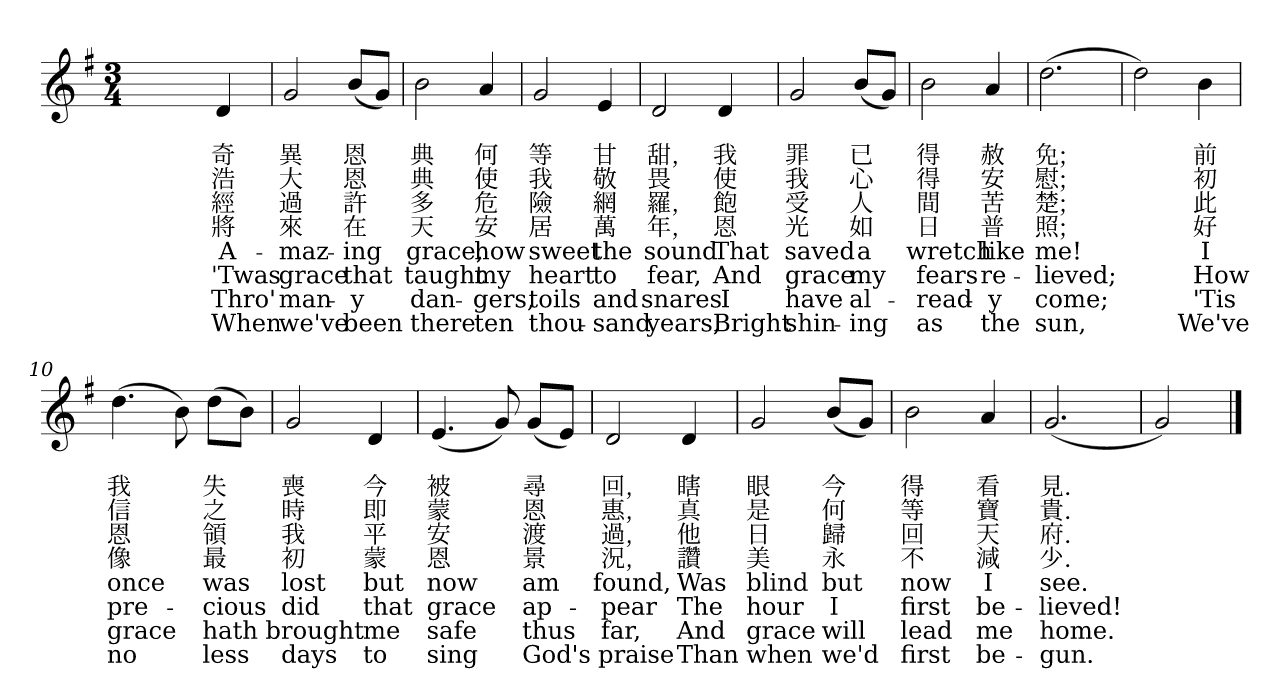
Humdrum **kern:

**kern	**text	**text	**text	**text	**text	**text	**text	**text	**text
*part1	*part1	*part1	*part1	*part1	*part1	*part1	*part1	*part1	*part1
*staff1	*staff1	*staff1	*staff1	*staff1	*staff1	*staff1	*staff1	*staff1	*staff1
*clefG2	*	*	*	*	*	*	*	*	*
*k[f#]	*	*	*	*	*	*	*	*	*
*G:	*	*	*	*	*	*	*	*	*
*M3/4	*	*	*	*	*	*	*	*	*
=1	=1	=1	=1	=1	=1	=1	=1	=1	=1
4ryy	.	.	.	.	.	.	.	.	.
4ryy	.	.	.	.	.	.	.	.	.
!	!	!LO:LY:b	!LO:LY:b	!LO:LY:b	!LO:LY:b	!LO:LY:b	!LO:LY:b	!LO:LY:b	!LO:LY:b
4d/	.	奇	浩	經	將	A-	'Twas	Thro'	When
=2	=2	=2	=2	=2	=2	=2	=2	=2	=2
!	!	!LO:LY:b	!LO:LY:b	!LO:LY:b	!LO:LY:b	!LO:LY:b	!LO:LY:b	!LO:LY:b	!LO:LY:b
2g/	.	異	大	過	來	-maz-	grace	man-	we've
!	!	!LO:LY:b	!LO:LY:b	!LO:LY:b	!LO:LY:b	!LO:LY:b	!LO:LY:b	!LO:LY:b	!LO:LY:b
(<8b/L	.	恩	恩	許	在	-ing	that	-y	been
8g/J)	.	.	.	.	.	.	.	.	.
=3	=3	=3	=3	=3	=3	=3	=3	=3	=3
!	!	!LO:LY:b	!LO:LY:b	!LO:LY:b	!LO:LY:b	!LO:LY:b	!LO:LY:b	!LO:LY:b	!LO:LY:b
2b\	.	典	典	多	天	grace,	taught	dan-	there
!	!	!LO:LY:b	!LO:LY:b	!LO:LY:b	!LO:LY:b	!LO:LY:b	!LO:LY:b	!LO:LY:b	!LO:LY:b
4a/	.	何	使	危	安	how	my	-gers,	ten
=4	=4	=4	=4	=4	=4	=4	=4	=4	=4
!	!	!LO:LY:b	!LO:LY:b	!LO:LY:b	!LO:LY:b	!LO:LY:b	!LO:LY:b	!LO:LY:b	!LO:LY:b
2g/	.	等	我	險	居	sweet	heart	toils	thou-
!	!	!LO:LY:b	!LO:LY:b	!LO:LY:b	!LO:LY:b	!LO:LY:b	!LO:LY:b	!LO:LY:b	!LO:LY:b
4e/	.	甘	敬	網	萬	the	to	and	-sand
=5	=5	=5	=5	=5	=5	=5	=5	=5	=5
!	!	!LO:LY:b	!LO:LY:b	!LO:LY:b	!LO:LY:b	!LO:LY:b	!LO:LY:b	!LO:LY:b	!LO:LY:b
2d/	.	甜,	畏	羅,	年,	sound	fear,	snares	years,
!	!	!LO:LY:b	!LO:LY:b	!LO:LY:b	!LO:LY:b	!LO:LY:b	!LO:LY:b	!LO:LY:b	!LO:LY:b
4d/	.	我	使	飽	恩	That	And	I	Bright
=6	=6	=6	=6	=6	=6	=6	=6	=6	=6
!	!	!LO:LY:b	!LO:LY:b	!LO:LY:b	!LO:LY:b	!LO:LY:b	!LO:LY:b	!LO:LY:b	!LO:LY:b
2g/	.	罪	我	受	光	saved	grace	have	shin-
!	!	!LO:LY:b	!LO:LY:b	!LO:LY:b	!LO:LY:b	!LO:LY:b	!LO:LY:b	!LO:LY:b	!LO:LY:b
(<8b/L	.	已	心	人	如	a	my	al-	-ing
8g/J)	.	.	.	.	.	.	.	.	.
!!LO:LB:g=z
=7	=7	=7	=7	=7	=7	=7	=7	=7	=7
!	!	!LO:LY:b	!LO:LY:b	!LO:LY:b	!LO:LY:b	!LO:LY:b	!LO:LY:b	!LO:LY:b	!LO:LY:b
2b\	.	得	得	間	日	wretch	fears	-read-	as
!	!	!LO:LY:b	!LO:LY:b	!LO:LY:b	!LO:LY:b	!LO:LY:b	!LO:LY:b	!LO:LY:b	!LO:LY:b
4a/	.	赦	安	苦	普	like	re-	-y	the
=8	=8	=8	=8	=8	=8	=8	=8	=8	=8
!	!	!LO:LY:b	!LO:LY:b	!LO:LY:b	!LO:LY:b	!LO:LY:b	!LO:LY:b	!LO:LY:b	!LO:LY:b
(>2.dd\	.	免;	慰;	楚;	照;	me!	-lieved;	come;	sun,
=9	=9	=9	=9	=9	=9	=9	=9	=9	=9
2dd\)	.	.	.	.	.	.	.	.	.
!	!	!LO:LY:b	!LO:LY:b	!LO:LY:b	!LO:LY:b	!LO:LY:b	!LO:LY:b	!LO:LY:b	!LO:LY:b
4b\	.	前	初	此	好	I	How	'Tis	We've
=10	=10	=10	=10	=10	=10	=10	=10	=10	=10
!	!	!LO:LY:b	!LO:LY:b	!LO:LY:b	!LO:LY:b	!LO:LY:b	!LO:LY:b	!LO:LY:b	!LO:LY:b
(>4.dd\	.	我	信	恩	像	once	pre-	grace	no
8b\)	.	.	.	.	.	.	.	.	.
!	!	!LO:LY:b	!LO:LY:b	!LO:LY:b	!LO:LY:b	!LO:LY:b	!LO:LY:b	!LO:LY:b	!LO:LY:b
(>8dd\L	.	失	之	領	最	was	-cious	hath	less
8b\J)	.	.	.	.	.	.	.	.	.
=11	=11	=11	=11	=11	=11	=11	=11	=11	=11
!	!	!LO:LY:b	!LO:LY:b	!LO:LY:b	!LO:LY:b	!LO:LY:b	!LO:LY:b	!LO:LY:b	!LO:LY:b
2g/	.	喪	時	我	初	lost	did	brought	days
!	!	!LO:LY:b	!LO:LY:b	!LO:LY:b	!LO:LY:b	!LO:LY:b	!LO:LY:b	!LO:LY:b	!LO:LY:b
4d/	.	今	即	平	蒙	but	that	me	to
!!LO:LB:g=z
=12	=12	=12	=12	=12	=12	=12	=12	=12	=12
!	!	!LO:LY:b	!LO:LY:b	!LO:LY:b	!LO:LY:b	!LO:LY:b	!LO:LY:b	!LO:LY:b	!LO:LY:b
(<4.e/	.	被	蒙	安	恩	now	grace	safe	sing
8g/)	.	.	.	.	.	.	.	.	.
!	!	!LO:LY:b	!LO:LY:b	!LO:LY:b	!LO:LY:b	!LO:LY:b	!LO:LY:b	!LO:LY:b	!LO:LY:b
(<8g/L	.	尋	恩	渡	景	am	ap-	thus	God's
8e/J)	.	.	.	.	.	.	.	.	.
=13	=13	=13	=13	=13	=13	=13	=13	=13	=13
!	!	!LO:LY:b	!LO:LY:b	!LO:LY:b	!LO:LY:b	!LO:LY:b	!LO:LY:b	!LO:LY:b	!LO:LY:b
2d/	.	回,	惠,	過,	況,	found,	-pear	far,	praise
!	!	!LO:LY:b	!LO:LY:b	!LO:LY:b	!LO:LY:b	!LO:LY:b	!LO:LY:b	!LO:LY:b	!LO:LY:b
4d/	.	瞎	真	他	讚	Was	The	And	Than
=14	=14	=14	=14	=14	=14	=14	=14	=14	=14
!	!	!LO:LY:b	!LO:LY:b	!LO:LY:b	!LO:LY:b	!LO:LY:b	!LO:LY:b	!LO:LY:b	!LO:LY:b
2g/	.	眼	是	日	美	blind	hour	grace	when
!	!	!LO:LY:b	!LO:LY:b	!LO:LY:b	!LO:LY:b	!LO:LY:b	!LO:LY:b	!LO:LY:b	!LO:LY:b
(<8b/L	.	今	何	歸	永	but	I	will	we'd
8g/J)	.	.	.	.	.	.	.	.	.
=15	=15	=15	=15	=15	=15	=15	=15	=15	=15
!	!	!LO:LY:b	!LO:LY:b	!LO:LY:b	!LO:LY:b	!LO:LY:b	!LO:LY:b	!LO:LY:b	!LO:LY:b
2b\	.	得	等	回	不	now	first	lead	first
!	!	!LO:LY:b	!LO:LY:b	!LO:LY:b	!LO:LY:b	!LO:LY:b	!LO:LY:b	!LO:LY:b	!LO:LY:b
4a/	.	看	寶	天	減	I	be-	me	be-
=16	=16	=16	=16	=16	=16	=16	=16	=16	=16
!	!	!LO:LY:b	!LO:LY:b	!LO:LY:b	!LO:LY:b	!LO:LY:b	!LO:LY:b	!LO:LY:b	!LO:LY:b
(<2.g/	.	見.	貴.	府.	少.	see.	-lieved!	home.	-gun.
=17	=17	=17	=17	=17	=17	=17	=17	=17	=17
2g/)	.	.	.	.	.	.	.	.	.
==	==	==	==	==	==	==	==	==	==
*-	*-	*-	*-	*-	*-	*-	*-	*-	*-
